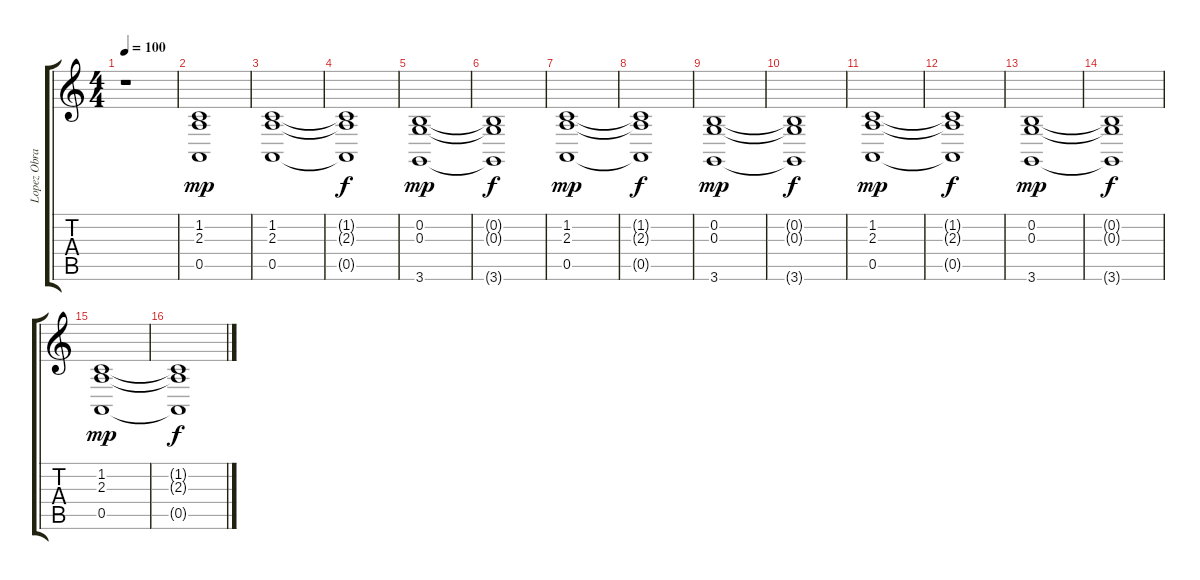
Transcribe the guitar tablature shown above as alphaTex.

\track ("Lopez Obrador" "Lopez Obra") {instrument pad2warm}
\staff {score tabs}
\tuning (E4 B3 G3 D3 A2 E2) {hide}
\ts (4 4)
\tempo 100
\clef g2
\ks c
r.1{dy mp instrument pad2warm} |
(1.2 2.3 0.5).1 |
(1.2 2.3 0.5).1 |
(1.2{t} 2.3{t} 0.5{t}).1{dy f} |
(0.2 0.3 3.6).1{dy mp} |
(0.2{t} 0.3{t} 3.6{t}).1{dy f} |
(1.2 2.3 0.5).1{dy mp} |
(1.2{t} 2.3{t} 0.5{t}).1{dy f} |
(0.2 0.3 3.6).1{dy mp} |
(0.2{t} 0.3{t} 3.6{t}).1{dy f} |
(1.2 2.3 0.5).1{dy mp} |
(1.2{t} 2.3{t} 0.5{t}).1{dy f} |
(0.2 0.3 3.6).1{dy mp} |
(0.2{t} 0.3{t} 3.6{t}).1{dy f} |
(1.2 2.3 0.5).1{dy mp} |
(1.2{t} 2.3{t} 0.5{t}).1{dy f}
